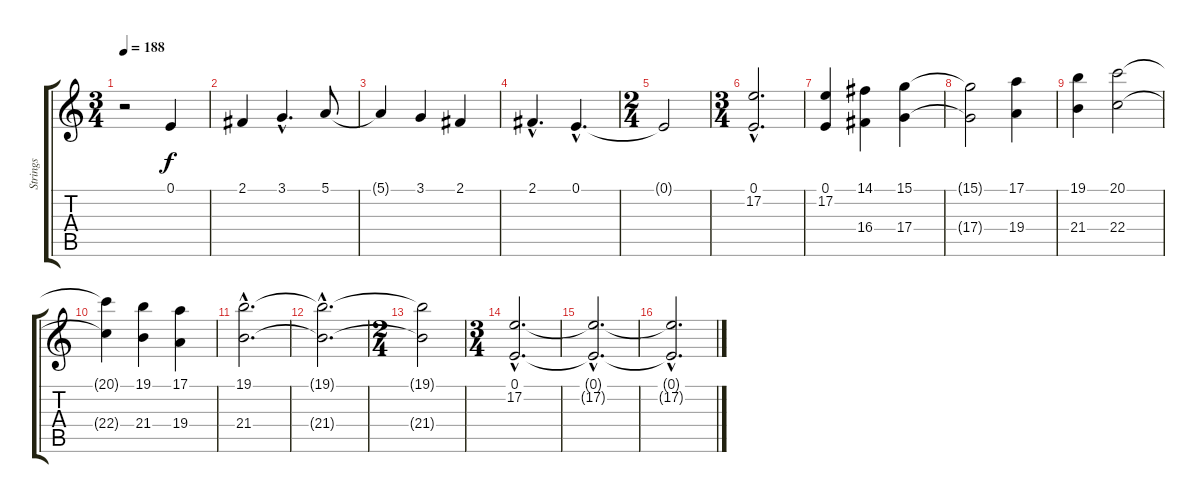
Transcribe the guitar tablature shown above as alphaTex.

\track ("Strings" "Strings") {instrument stringensemble2}
\staff {score tabs}
\tuning (E4 B3 G3 D3 A2 E2) {hide}
\ts (3 4)
\tempo 188
\clef g2
\ks c
r.2{dy f} 0.1.4{volume 13} |
2.1.4 3.1{hac}.4{d} 5.1.8 |
5.1{t}.4 3.1.4 2.1.4 |
2.1{hac}.4{d} 0.1{hac}.4{d} |
\ts (2 4)
0.1{t}.2 |
\ts (3 4)
(0.1{hac} 17.2{hac}).2{d volume 10} |
(0.1 17.2).4 (14.1 16.4).4 (15.1 17.4).4 |
(15.1{t} 17.4{t}).2 (17.1 19.4).4 |
(19.1 21.4).4 (20.1 22.4).2 |
(20.1{t} 22.4{t}).4 (19.1 21.4).4 (17.1 19.4).4 |
(19.1{hac} 21.4{hac}).2{d} |
(19.1{hac t} 21.4{hac t}).2{d} |
\ts (2 4)
(19.1{t} 21.4{t}).2 |
\ts (3 4)
(0.1{hac} 17.2{hac}).2{d} |
(0.1{hac t} 17.2{hac t}).2{d} |
(0.1{hac t} 17.2{hac t}).2{d}
